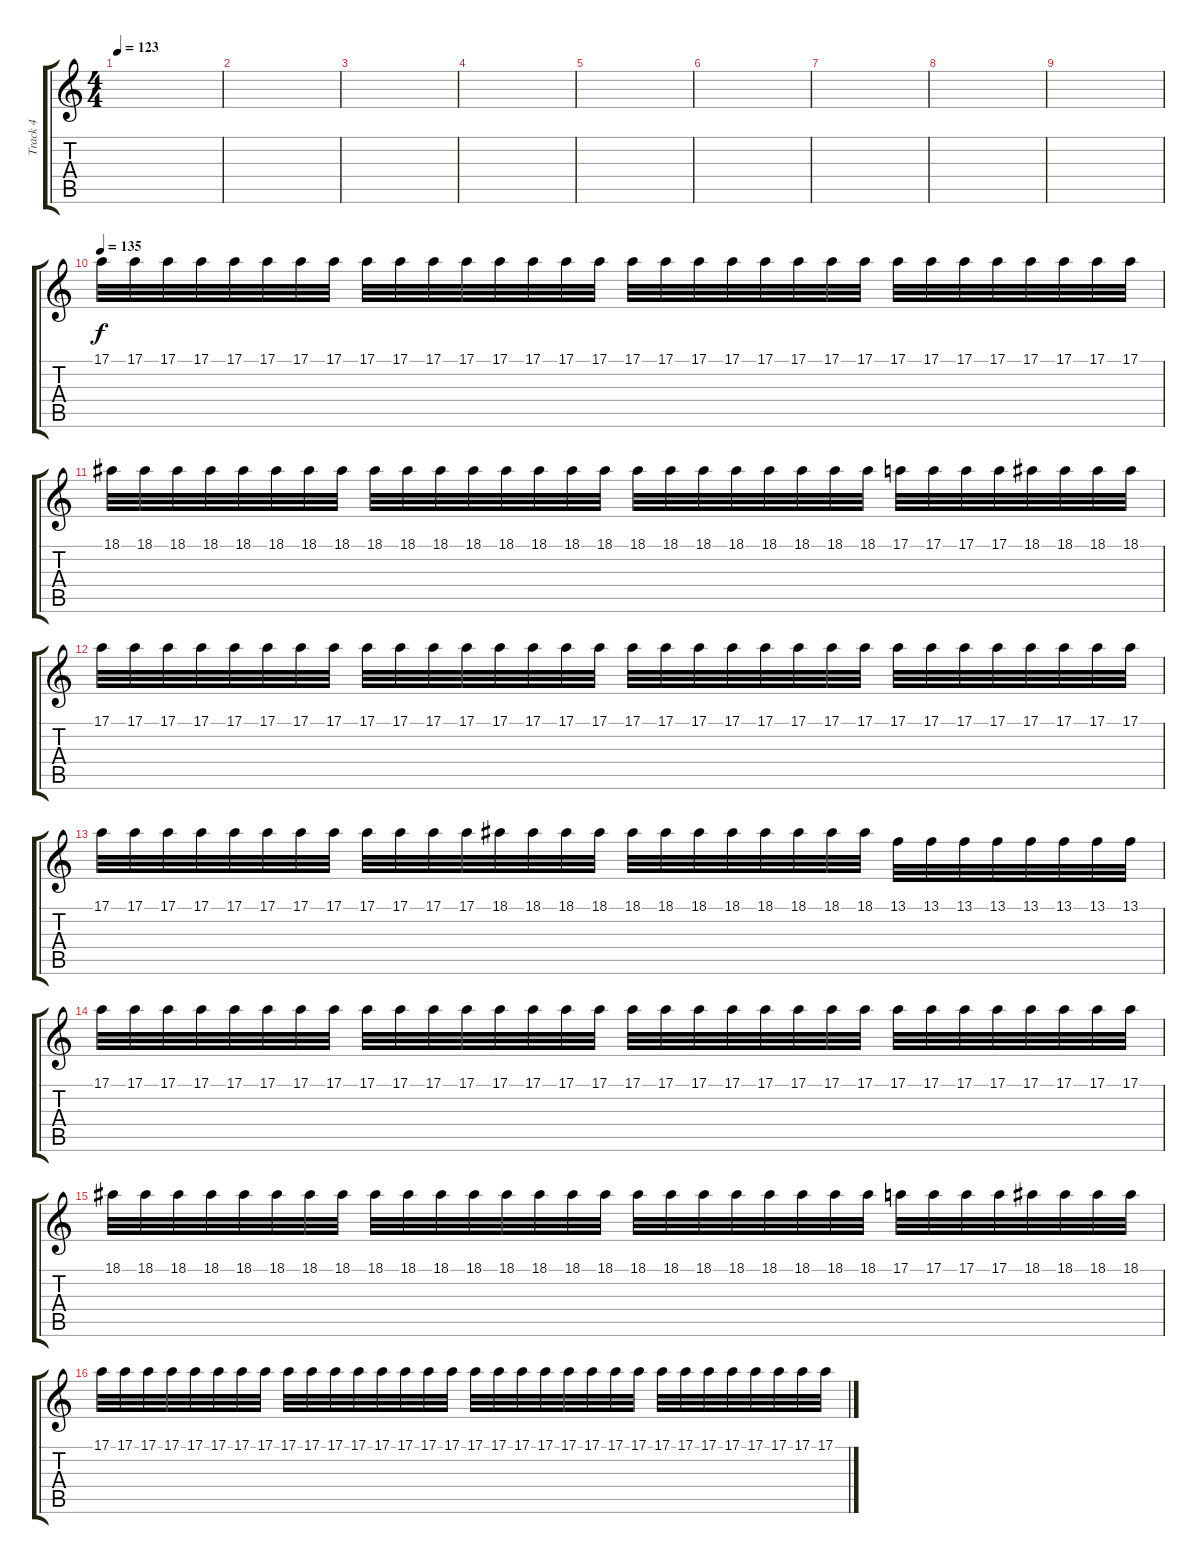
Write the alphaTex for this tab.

\track ("Track 4" "Track 4") {instrument fx8scifi}
\staff {score tabs}
\tuning (E4 B3 G3 D3 A2 D2) {hide}
\ts (4 4)
\tempo 123
\clef g2
\ks c
|
|
|
|
|
|
|
|
|
\tempo 135
17.1.32 17.1.32 17.1.32 17.1.32 17.1.32 17.1.32 17.1.32 17.1.32 17.1.32 17.1.32 17.1.32 17.1.32 17.1.32 17.1.32 17.1.32 17.1.32 17.1.32 17.1.32 17.1.32 17.1.32 17.1.32 17.1.32 17.1.32 17.1.32 17.1.32 17.1.32 17.1.32 17.1.32 17.1.32 17.1.32 17.1.32 17.1.32 |
18.1.32 18.1.32 18.1.32 18.1.32 18.1.32 18.1.32 18.1.32 18.1.32 18.1.32 18.1.32 18.1.32 18.1.32 18.1.32 18.1.32 18.1.32 18.1.32 18.1.32 18.1.32 18.1.32 18.1.32 18.1.32 18.1.32 18.1.32 18.1.32 17.1.32 17.1.32 17.1.32 17.1.32 18.1.32 18.1.32 18.1.32 18.1.32 |
17.1.32 17.1.32 17.1.32 17.1.32 17.1.32 17.1.32 17.1.32 17.1.32 17.1.32 17.1.32 17.1.32 17.1.32 17.1.32 17.1.32 17.1.32 17.1.32 17.1.32 17.1.32 17.1.32 17.1.32 17.1.32 17.1.32 17.1.32 17.1.32 17.1.32 17.1.32 17.1.32 17.1.32 17.1.32 17.1.32 17.1.32 17.1.32 |
17.1.32 17.1.32 17.1.32 17.1.32 17.1.32 17.1.32 17.1.32 17.1.32 17.1.32 17.1.32 17.1.32 17.1.32 18.1.32 18.1.32 18.1.32 18.1.32 18.1.32 18.1.32 18.1.32 18.1.32 18.1.32 18.1.32 18.1.32 18.1.32 13.1.32 13.1.32 13.1.32 13.1.32 13.1.32 13.1.32 13.1.32 13.1.32 |
17.1.32 17.1.32 17.1.32 17.1.32 17.1.32 17.1.32 17.1.32 17.1.32 17.1.32 17.1.32 17.1.32 17.1.32 17.1.32 17.1.32 17.1.32 17.1.32 17.1.32 17.1.32 17.1.32 17.1.32 17.1.32 17.1.32 17.1.32 17.1.32 17.1.32 17.1.32 17.1.32 17.1.32 17.1.32 17.1.32 17.1.32 17.1.32 |
18.1.32 18.1.32 18.1.32 18.1.32 18.1.32 18.1.32 18.1.32 18.1.32 18.1.32 18.1.32 18.1.32 18.1.32 18.1.32 18.1.32 18.1.32 18.1.32 18.1.32 18.1.32 18.1.32 18.1.32 18.1.32 18.1.32 18.1.32 18.1.32 17.1.32 17.1.32 17.1.32 17.1.32 18.1.32 18.1.32 18.1.32 18.1.32 |
17.1.32 17.1.32 17.1.32 17.1.32 17.1.32 17.1.32 17.1.32 17.1.32 17.1.32 17.1.32 17.1.32 17.1.32 17.1.32 17.1.32 17.1.32 17.1.32 17.1.32 17.1.32 17.1.32 17.1.32 17.1.32 17.1.32 17.1.32 17.1.32 17.1.32 17.1.32 17.1.32 17.1.32 17.1.32 17.1.32 17.1.32 17.1.32
